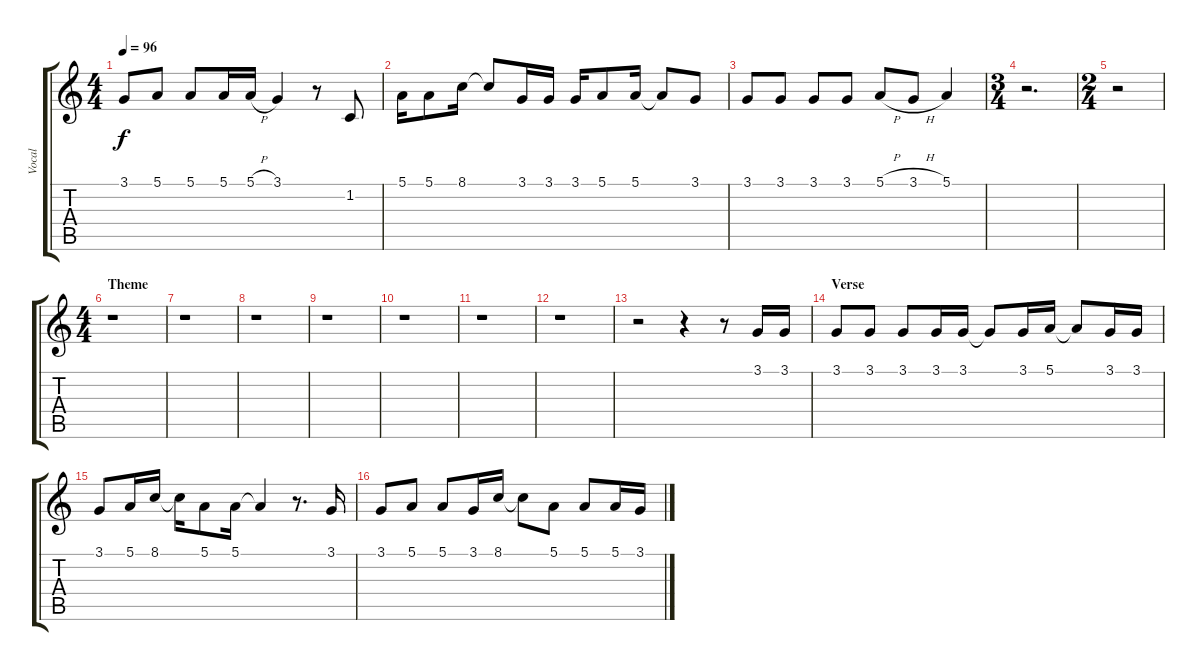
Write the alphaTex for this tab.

\track ("Vocal" "Vocal") {instrument flute}
\staff {score tabs}
\tuning (E4 B3 G3 D3 A2 E2) {hide}
\ts (4 4)
\tempo 96
\clef g2
\ks c
3.1.8{dy f} 5.1.8 5.1.8 5.1.16 5.1{h}.16 3.1.4 r.8 1.2.8 |
5.1.16 5.1.8 8.1.16 8.1{t}.8 3.1.16 3.1.16 3.1.16 5.1.8 5.1.16 5.1{t}.8 3.1.8 |
3.1.8 3.1.8 3.1.8 3.1.8 5.1{h}.8 3.1{h}.8 5.1.4 |
\ts (3 4)
r.2{d} |
\ts (2 4)
r.2 |
\ts (4 4)
\section ("" "Theme")
r.1 |
r.1 |
r.1 |
r.1 |
r.1 |
r.1 |
r.1 |
r.2 r.4 r.8 3.1.16 3.1.16 |
\section ("" "Verse")
3.1.8 3.1.8 3.1.8 3.1.16 3.1.16 3.1{t}.8 3.1.16 5.1.16 5.1{t}.8 3.1.16 3.1.16 |
3.1.8 5.1.16 8.1.16 8.1{t}.16 5.1.8 5.1.16 5.1{t}.4 r.8{d} 3.1.16 |
3.1.8 5.1.8 5.1.8 3.1.16 8.1.16 8.1{t}.8 5.1.8 5.1.8 5.1.16 3.1.16
